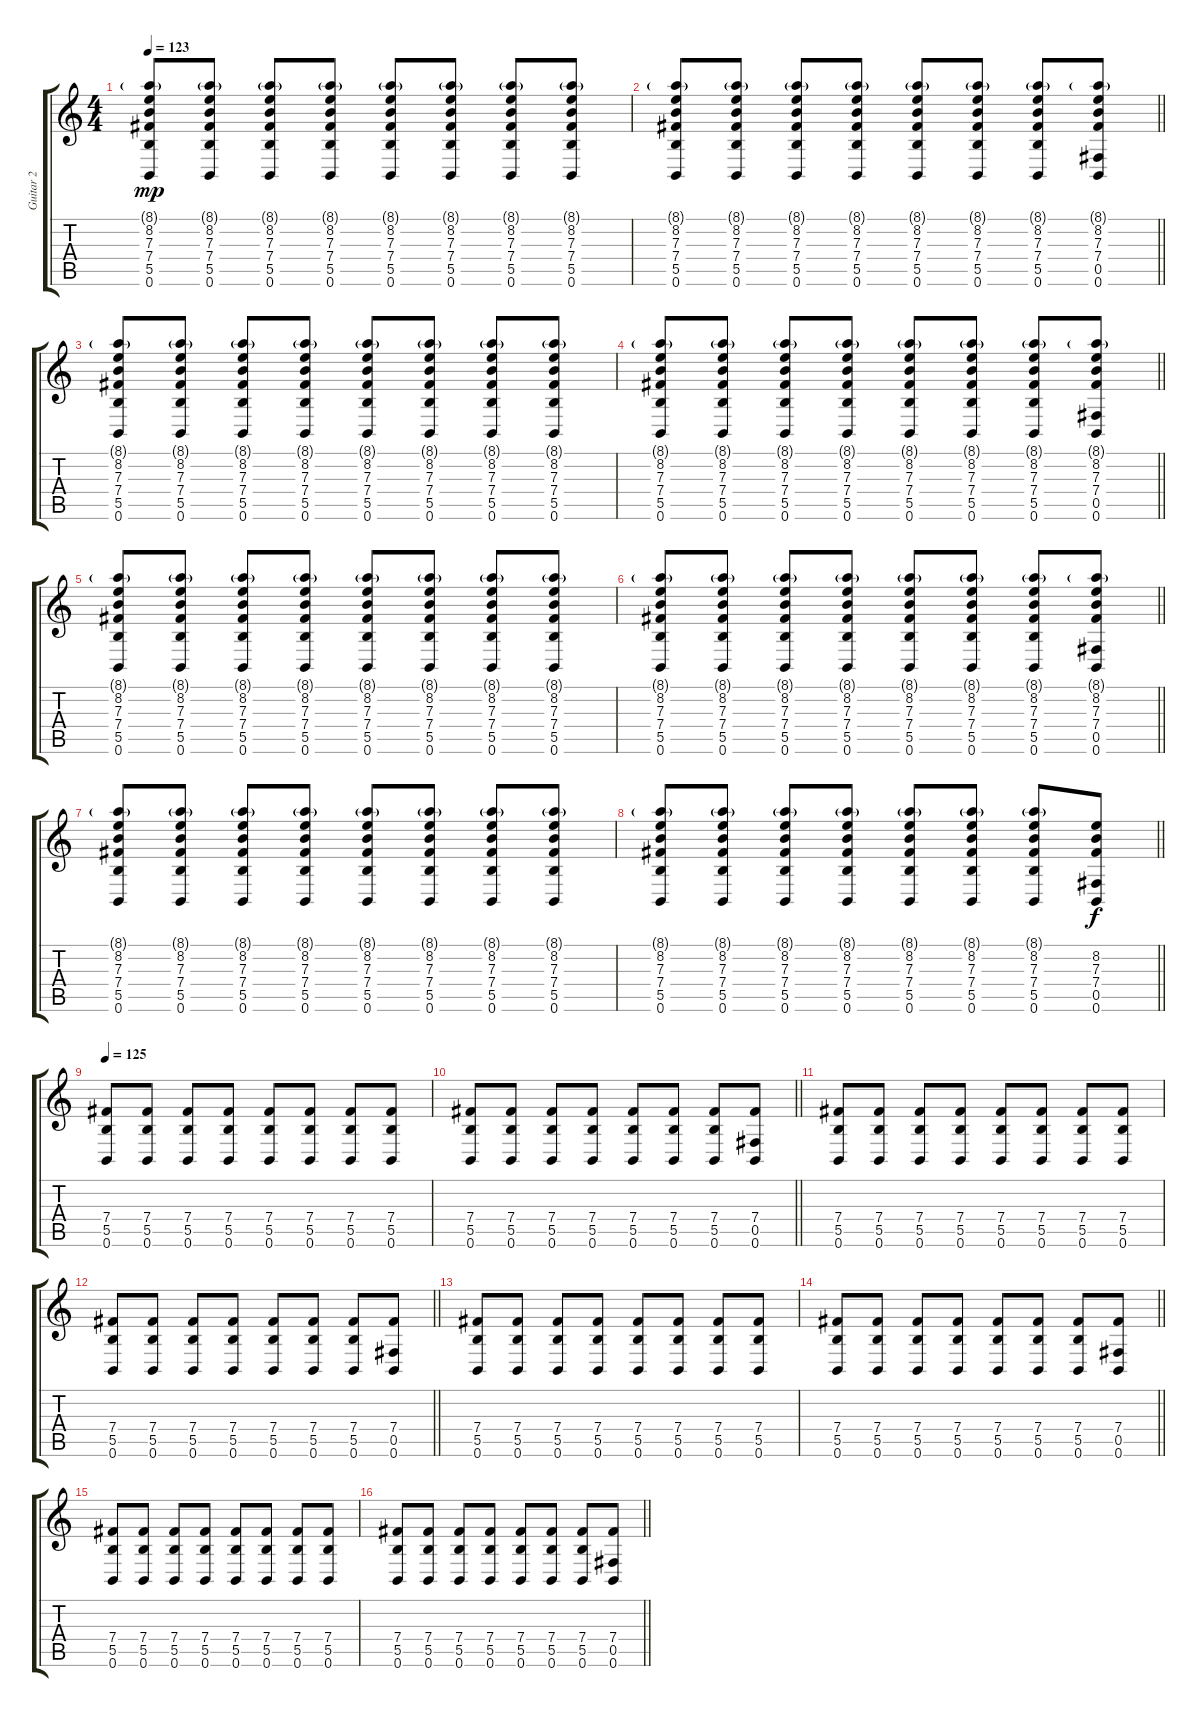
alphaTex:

\track ("Guitar 2" "Guitar 2") {instrument electricguitarjazz}
\staff {score tabs}
\tuning (Db4 Ab3 E3 B2 Gb2 B1) {hide}
\ts (4 4)
\tempo 123
\clef g2
\ks c
(8.1{g} 8.2 7.3 7.4 5.5 0.6).8{dy mp} (8.1{g} 8.2 7.3 7.4 5.5 0.6).8 (8.1{g} 8.2 7.3 7.4 5.5 0.6).8 (8.1{g} 8.2 7.3 7.4 5.5 0.6).8 (8.1{g} 8.2 7.3 7.4 5.5 0.6).8 (8.1{g} 8.2 7.3 7.4 5.5 0.6).8 (8.1{g} 8.2 7.3 7.4 5.5 0.6).8 (8.1{g} 8.2 7.3 7.4 5.5 0.6).8 |
\barLineRight lightlight
(8.1{g} 8.2 7.3 7.4 5.5 0.6).8 (8.1{g} 8.2 7.3 7.4 5.5 0.6).8 (8.1{g} 8.2 7.3 7.4 5.5 0.6).8 (8.1{g} 8.2 7.3 7.4 5.5 0.6).8 (8.1{g} 8.2 7.3 7.4 5.5 0.6).8 (8.1{g} 8.2 7.3 7.4 5.5 0.6).8 (8.1{g} 8.2 7.3 7.4 5.5 0.6).8 (8.1{g} 8.2 7.3 7.4 0.5 0.6).8 |
(8.1{g} 8.2 7.3 7.4 5.5 0.6).8 (8.1{g} 8.2 7.3 7.4 5.5 0.6).8 (8.1{g} 8.2 7.3 7.4 5.5 0.6).8 (8.1{g} 8.2 7.3 7.4 5.5 0.6).8 (8.1{g} 8.2 7.3 7.4 5.5 0.6).8 (8.1{g} 8.2 7.3 7.4 5.5 0.6).8 (8.1{g} 8.2 7.3 7.4 5.5 0.6).8 (8.1{g} 8.2 7.3 7.4 5.5 0.6).8 |
\barLineRight lightlight
(8.1{g} 8.2 7.3 7.4 5.5 0.6).8 (8.1{g} 8.2 7.3 7.4 5.5 0.6).8 (8.1{g} 8.2 7.3 7.4 5.5 0.6).8 (8.1{g} 8.2 7.3 7.4 5.5 0.6).8 (8.1{g} 8.2 7.3 7.4 5.5 0.6).8 (8.1{g} 8.2 7.3 7.4 5.5 0.6).8 (8.1{g} 8.2 7.3 7.4 5.5 0.6).8 (8.1{g} 8.2 7.3 7.4 0.5 0.6).8 |
(8.1{g} 8.2 7.3 7.4 5.5 0.6).8 (8.1{g} 8.2 7.3 7.4 5.5 0.6).8 (8.1{g} 8.2 7.3 7.4 5.5 0.6).8 (8.1{g} 8.2 7.3 7.4 5.5 0.6).8 (8.1{g} 8.2 7.3 7.4 5.5 0.6).8 (8.1{g} 8.2 7.3 7.4 5.5 0.6).8 (8.1{g} 8.2 7.3 7.4 5.5 0.6).8 (8.1{g} 8.2 7.3 7.4 5.5 0.6).8 |
\barLineRight lightlight
(8.1{g} 8.2 7.3 7.4 5.5 0.6).8 (8.1{g} 8.2 7.3 7.4 5.5 0.6).8 (8.1{g} 8.2 7.3 7.4 5.5 0.6).8 (8.1{g} 8.2 7.3 7.4 5.5 0.6).8 (8.1{g} 8.2 7.3 7.4 5.5 0.6).8 (8.1{g} 8.2 7.3 7.4 5.5 0.6).8 (8.1{g} 8.2 7.3 7.4 5.5 0.6).8 (8.1{g} 8.2 7.3 7.4 0.5 0.6).8 |
(8.1{g} 8.2 7.3 7.4 5.5 0.6).8 (8.1{g} 8.2 7.3 7.4 5.5 0.6).8 (8.1{g} 8.2 7.3 7.4 5.5 0.6).8 (8.1{g} 8.2 7.3 7.4 5.5 0.6).8 (8.1{g} 8.2 7.3 7.4 5.5 0.6).8 (8.1{g} 8.2 7.3 7.4 5.5 0.6).8 (8.1{g} 8.2 7.3 7.4 5.5 0.6).8 (8.1{g} 8.2 7.3 7.4 5.5 0.6).8 |
\barLineRight lightlight
(8.1{g} 8.2 7.3 7.4 5.5 0.6).8 (8.1{g} 8.2 7.3 7.4 5.5 0.6).8 (8.1{g} 8.2 7.3 7.4 5.5 0.6).8 (8.1{g} 8.2 7.3 7.4 5.5 0.6).8 (8.1{g} 8.2 7.3 7.4 5.5 0.6).8 (8.1{g} 8.2 7.3 7.4 5.5 0.6).8 (8.1{g} 8.2 7.3 7.4 5.5 0.6).8 (8.2 7.3 7.4 0.5 0.6).8{dy f} |
\section ("" "")
\tempo 125
(7.4 5.5 0.6).8{volume 11 instrument distortionguitar} (7.4 5.5 0.6).8 (7.4 5.5 0.6).8 (7.4 5.5 0.6).8 (7.4 5.5 0.6).8 (7.4 5.5 0.6).8 (7.4 5.5 0.6).8 (7.4 5.5 0.6).8 |
\barLineRight lightlight
(7.4 5.5 0.6).8 (7.4 5.5 0.6).8 (7.4 5.5 0.6).8 (7.4 5.5 0.6).8 (7.4 5.5 0.6).8 (7.4 5.5 0.6).8 (7.4 5.5 0.6).8 (7.4 0.5 0.6).8 |
(7.4 5.5 0.6).8 (7.4 5.5 0.6).8 (7.4 5.5 0.6).8 (7.4 5.5 0.6).8 (7.4 5.5 0.6).8 (7.4 5.5 0.6).8 (7.4 5.5 0.6).8 (7.4 5.5 0.6).8 |
\barLineRight lightlight
(7.4 5.5 0.6).8 (7.4 5.5 0.6).8 (7.4 5.5 0.6).8 (7.4 5.5 0.6).8 (7.4 5.5 0.6).8 (7.4 5.5 0.6).8 (7.4 5.5 0.6).8 (7.4 0.5 0.6).8 |
(7.4 5.5 0.6).8 (7.4 5.5 0.6).8 (7.4 5.5 0.6).8 (7.4 5.5 0.6).8 (7.4 5.5 0.6).8 (7.4 5.5 0.6).8 (7.4 5.5 0.6).8 (7.4 5.5 0.6).8 |
\barLineRight lightlight
(7.4 5.5 0.6).8 (7.4 5.5 0.6).8 (7.4 5.5 0.6).8 (7.4 5.5 0.6).8 (7.4 5.5 0.6).8 (7.4 5.5 0.6).8 (7.4 5.5 0.6).8 (7.4 0.5 0.6).8 |
(7.4 5.5 0.6).8 (7.4 5.5 0.6).8 (7.4 5.5 0.6).8 (7.4 5.5 0.6).8 (7.4 5.5 0.6).8 (7.4 5.5 0.6).8 (7.4 5.5 0.6).8 (7.4 5.5 0.6).8 |
\barLineRight lightlight
(7.4 5.5 0.6).8 (7.4 5.5 0.6).8 (7.4 5.5 0.6).8 (7.4 5.5 0.6).8 (7.4 5.5 0.6).8{volume 1} (7.4 5.5 0.6).8 (7.4 5.5 0.6).8 (7.4 0.5 0.6).8
